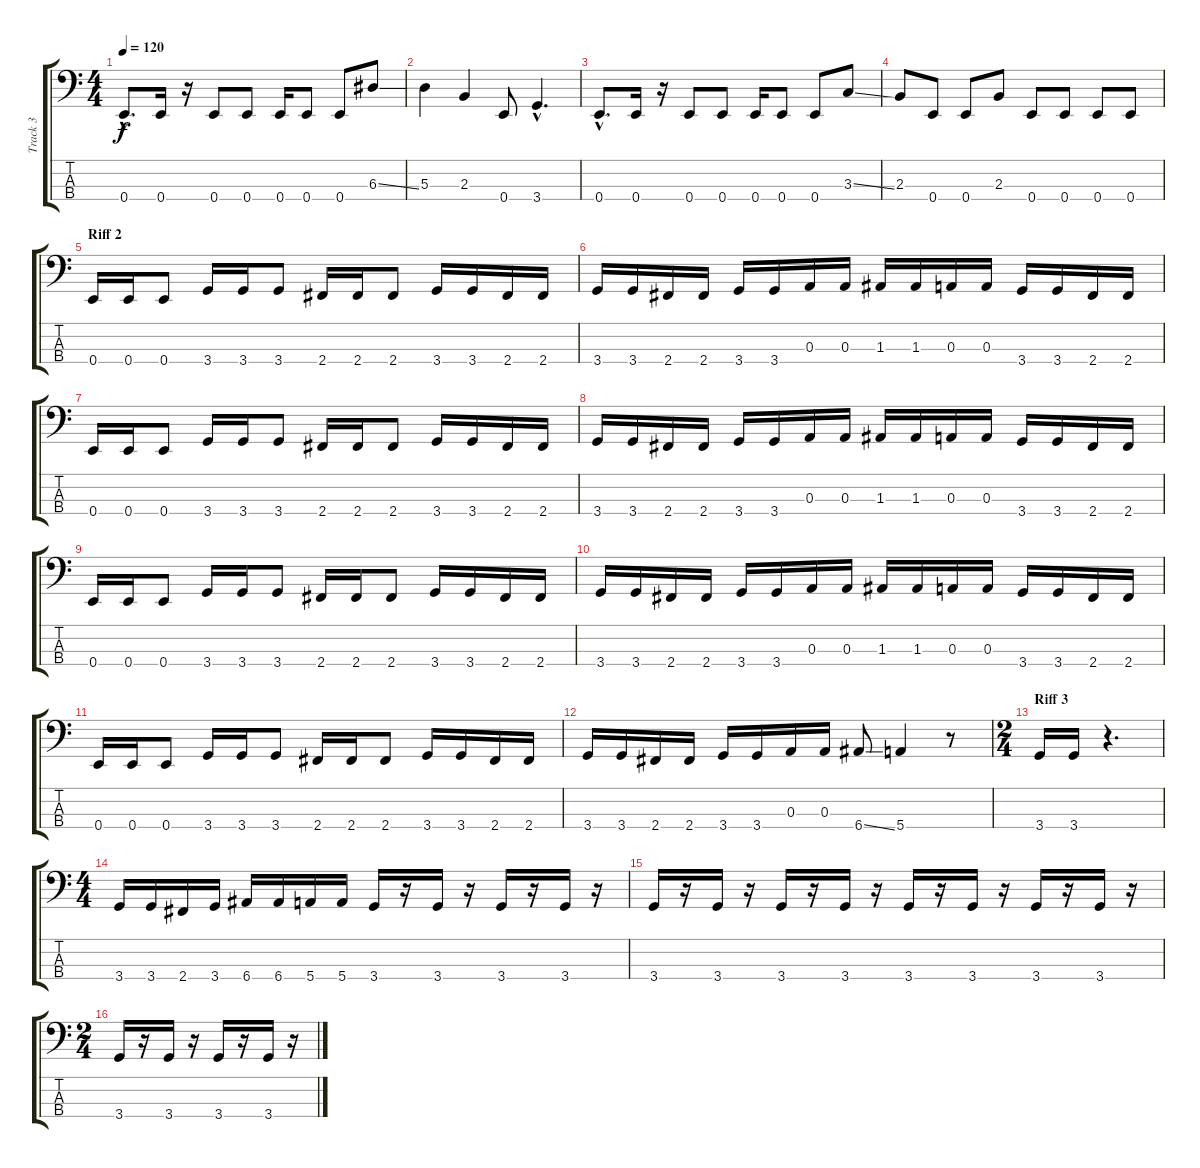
\track ("Track 3" "Track 3") {instrument electricbasspick}
\staff {score tabs}
\tuning (G2 D2 A1 E1) {hide}
\ts (4 4)
\tempo 120
\clef f4
\ks c
0.4{hac}.8{d dy f} 0.4.16 r.16 0.4.8 0.4.8 0.4.16 0.4.8 0.4.8 6.3{ss}.8 |
5.3.4 2.3.4 0.4.8 3.4{hac}.4{d} |
0.4{hac}.8{d} 0.4.16 r.16 0.4.8 0.4.8 0.4.16 0.4.8 0.4.8 3.3{ss}.8 |
2.3.8 0.4.8 0.4.8 2.3.8 0.4.8 0.4.8 0.4.8 0.4.8 |
\section ("" "Riff 2")
0.4.16 0.4.16 0.4.8 3.4.16 3.4.16 3.4.8 2.4.16 2.4.16 2.4.8 3.4.16 3.4.16 2.4.16 2.4.16 |
3.4.16 3.4.16 2.4.16 2.4.16 3.4.16 3.4.16 0.3.16 0.3.16 1.3.16 1.3.16 0.3.16 0.3.16 3.4.16 3.4.16 2.4.16 2.4.16 |
0.4.16 0.4.16 0.4.8 3.4.16 3.4.16 3.4.8 2.4.16 2.4.16 2.4.8 3.4.16 3.4.16 2.4.16 2.4.16 |
3.4.16 3.4.16 2.4.16 2.4.16 3.4.16 3.4.16 0.3.16 0.3.16 1.3.16 1.3.16 0.3.16 0.3.16 3.4.16 3.4.16 2.4.16 2.4.16 |
0.4.16 0.4.16 0.4.8 3.4.16 3.4.16 3.4.8 2.4.16 2.4.16 2.4.8 3.4.16 3.4.16 2.4.16 2.4.16 |
3.4.16 3.4.16 2.4.16 2.4.16 3.4.16 3.4.16 0.3.16 0.3.16 1.3.16 1.3.16 0.3.16 0.3.16 3.4.16 3.4.16 2.4.16 2.4.16 |
0.4.16 0.4.16 0.4.8 3.4.16 3.4.16 3.4.8 2.4.16 2.4.16 2.4.8 3.4.16 3.4.16 2.4.16 2.4.16 |
3.4.16 3.4.16 2.4.16 2.4.16 3.4.16 3.4.16 0.3.16 0.3.16 6.4{ss}.8 5.4.4 r.8 |
\ts (2 4)
\section ("" "Riff 3")
3.4.16 3.4.16 r.4{d} |
\ts (4 4)
3.4.16 3.4.16 2.4.16 3.4.16 6.4.16 6.4.16 5.4.16 5.4.16 3.4.16 r.16 3.4.16 r.16 3.4.16 r.16 3.4.16 r.16 |
3.4.16 r.16 3.4.16 r.16 3.4.16 r.16 3.4.16 r.16 3.4.16 r.16 3.4.16 r.16 3.4.16 r.16 3.4.16 r.16 |
\ts (2 4)
3.4.16 r.16 3.4.16 r.16 3.4.16 r.16 3.4.16 r.16
